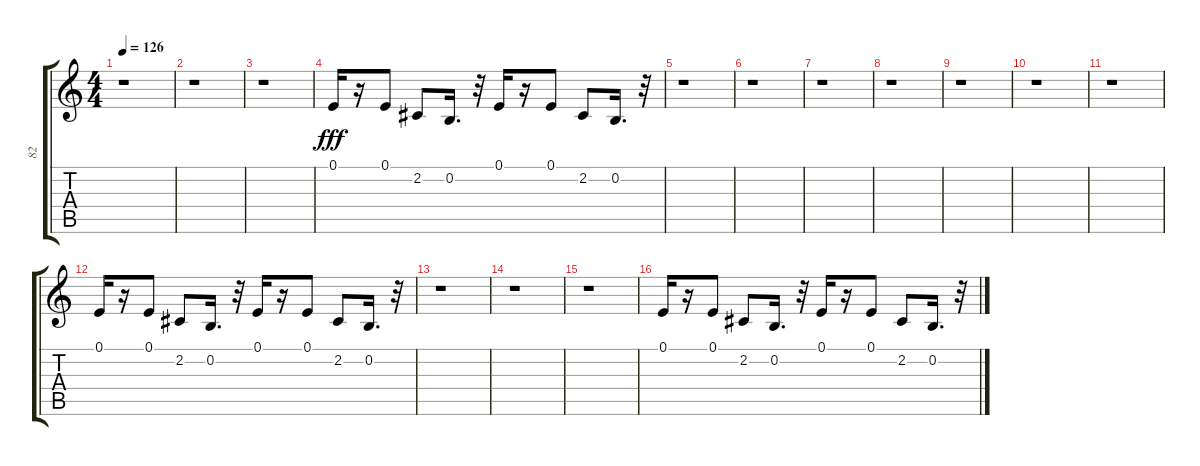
\track ("82" "82") {instrument lead2sawtooth}
\staff {score tabs}
\tuning (E4 B3 G3 D3 A2 E2) {hide}
\ts (4 4)
\tempo 126
\clef g2
\ks c
r.1{dy f} |
r.1 |
r.1 |
0.1.16{dy fff} r.16 0.1.8 2.2.8 0.2.16{d} r.32 0.1.16 r.16 0.1.8 2.2.8 0.2.16{d} r.32 |
r.1 |
r.1 |
r.1 |
r.1 |
r.1 |
r.1 |
r.1 |
0.1.16 r.16 0.1.8 2.2.8 0.2.16{d} r.32 0.1.16 r.16 0.1.8 2.2.8 0.2.16{d} r.32 |
r.1 |
r.1 |
r.1 |
0.1.16 r.16 0.1.8 2.2.8 0.2.16{d} r.32 0.1.16 r.16 0.1.8 2.2.8 0.2.16{d} r.32
